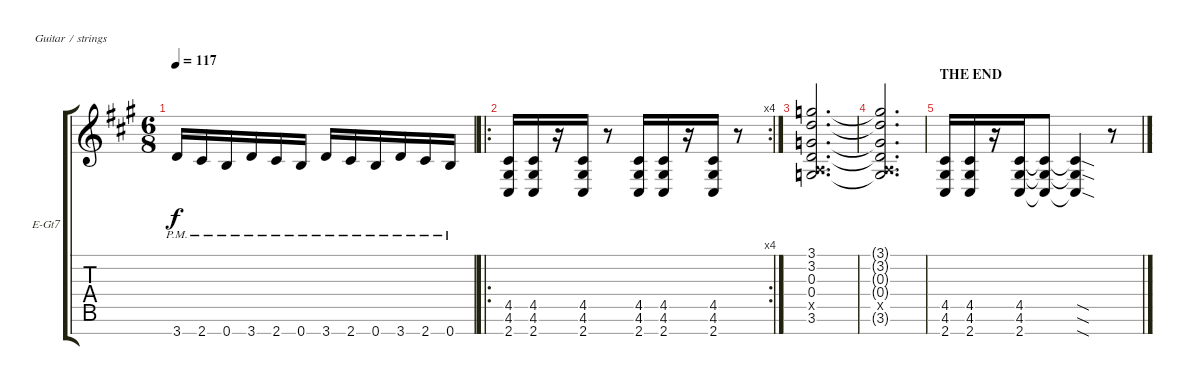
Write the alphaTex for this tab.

\bracketExtendMode groupsimilarinstruments
\firstSystemTrackNameOrientation horizontal
\otherSystemsTrackNameOrientation horizontal
\track ("Lead / Rhythm Guitar 2" "E-Gt7") {instrument distortionguitar}
\staff {score tabs}
\tuning (E4 B3 G3 D3 A2 E2 B1)
\ts (6 8)
\tempo 117
\clef g2
\ks a
3.7{pm}.16{ot 8vb dy f} 2.7{pm}.16{ot 8vb} 0.7{pm}.16{ot 8vb} 3.7{pm}.16{ot 8vb} 2.7{pm}.16{ot 8vb} 0.7{pm}.16{ot 8vb} 3.7{pm}.16{ot 8vb} 2.7{pm}.16{ot 8vb} 0.7{pm}.16{ot 8vb} 3.7{pm}.16{ot 8vb} 2.7{pm}.16{ot 8vb} 0.7{pm}.16{ot 8vb} |
\ro
\rc 4
(4.5 4.6 2.7).16 (4.5 4.6 2.7).16 r.16 (4.5 4.6 2.7).16 r.8 (4.5 4.6 2.7).16 (4.5 4.6 2.7).16 r.16 (4.5 4.6 2.7).16 r.8 |
(3.1 3.2 0.3 0.4 0.5{x} 3.6).2{d} |
(3.1{t} 3.2{t} 0.3{t} 0.4{t} 0.5{x} 3.6{t}).2{d} |
\section ("" "THE END")
(4.5 4.6 2.7).16 (4.5 4.6 2.7).16 r.16 (4.5 4.6 2.7).16 (4.5{t} 4.6{t} 2.7{t}).8 (4.5{sod t} 4.6{sod t} 2.7{sod t}).4 r.8
